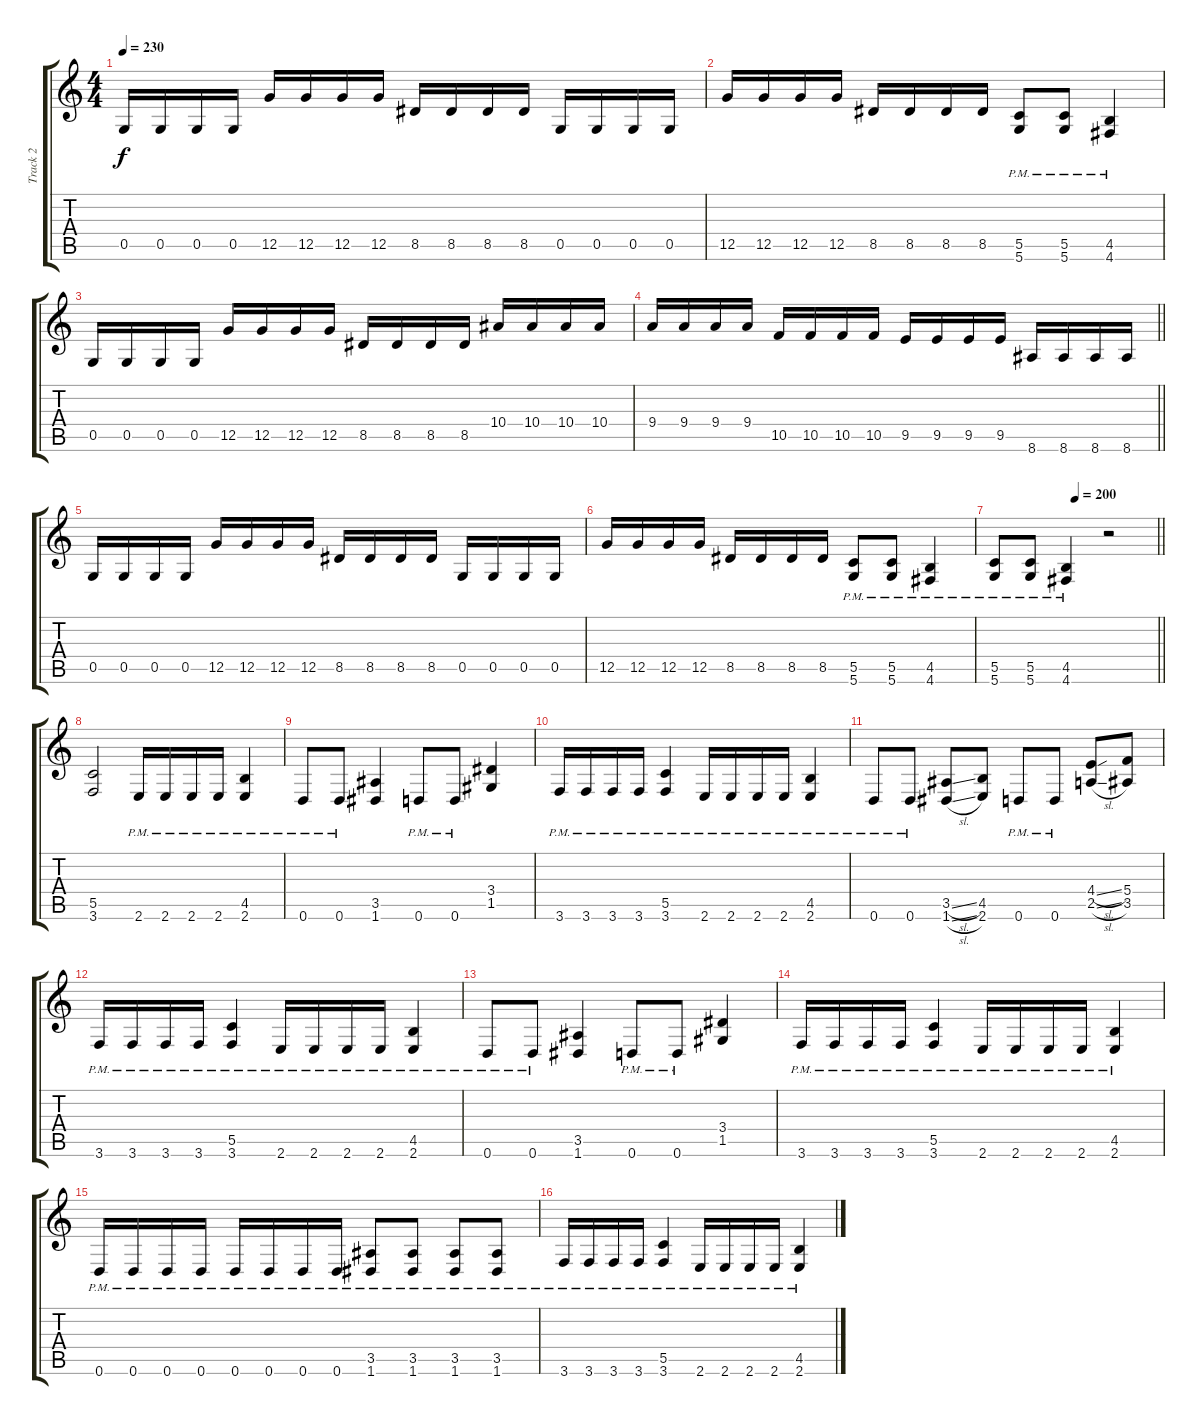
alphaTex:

\track ("Track 2" "Track 2") {instrument distortionguitar}
\staff {score tabs}
\tuning (D4 A3 F3 C3 G2 D2) {hide}
\ts (4 4)
\tempo 230
\clef g2
\ks c
0.5.16{dy f} 0.5.16 0.5.16 0.5.16 12.5.16 12.5.16 12.5.16 12.5.16 8.5.16 8.5.16 8.5.16 8.5.16 0.5.16 0.5.16 0.5.16 0.5.16 |
12.5.16 12.5.16 12.5.16 12.5.16 8.5.16 8.5.16 8.5.16 8.5.16 (5.5{pm} 5.6{pm}).8 (5.5{pm} 5.6{pm}).8 (4.5{pm} 4.6{pm}).4 |
0.5.16 0.5.16 0.5.16 0.5.16 12.5.16 12.5.16 12.5.16 12.5.16 8.5.16 8.5.16 8.5.16 8.5.16 10.4.16 10.4.16 10.4.16 10.4.16 |
\barLineRight lightlight
9.4.16 9.4.16 9.4.16 9.4.16 10.5.16 10.5.16 10.5.16 10.5.16 9.5.16 9.5.16 9.5.16 9.5.16 8.6.16 8.6.16 8.6.16 8.6.16 |
0.5.16 0.5.16 0.5.16 0.5.16 12.5.16 12.5.16 12.5.16 12.5.16 8.5.16 8.5.16 8.5.16 8.5.16 0.5.16 0.5.16 0.5.16 0.5.16 |
12.5.16 12.5.16 12.5.16 12.5.16 8.5.16 8.5.16 8.5.16 8.5.16 (5.5{pm} 5.6{pm}).8 (5.5{pm} 5.6{pm}).8 (4.5{pm} 4.6{pm}).4 |
\tempo (200 0.5)
\barLineRight lightlight
(5.5{pm} 5.6{pm}).8 (5.5{pm} 5.6{pm}).8 (4.5{pm} 4.6{pm}).4 r.2 |
\section ("" "")
(5.5 3.6).2 2.6{pm}.16 2.6{pm}.16 2.6{pm}.16 2.6{pm}.16 (4.5{pm} 2.6{pm}).4 |
0.6{pm}.8 0.6{pm}.8 (3.5 1.6).4 0.6{pm}.8 0.6{pm}.8 (3.4 1.5).4 |
3.6{pm}.16 3.6{pm}.16 3.6{pm}.16 3.6{pm}.16 (5.5{pm} 3.6{pm}).4 2.6{pm}.16 2.6{pm}.16 2.6{pm}.16 2.6{pm}.16 (4.5{pm} 2.6{pm}).4 |
0.6{pm}.8 0.6{pm}.8 (3.5{sl} 1.6{sl}).8 (4.5 2.6).8 0.6{pm}.8 0.6{pm}.8 (4.4{sl} 2.5{sl}).8 (5.4 3.5).8 |
3.6{pm}.16 3.6{pm}.16 3.6{pm}.16 3.6{pm}.16 (5.5{pm} 3.6{pm}).4 2.6{pm}.16 2.6{pm}.16 2.6{pm}.16 2.6{pm}.16 (4.5{pm} 2.6{pm}).4 |
0.6{pm}.8 0.6{pm}.8 (3.5 1.6).4 0.6{pm}.8 0.6{pm}.8 (3.4 1.5).4 |
3.6{pm}.16 3.6{pm}.16 3.6{pm}.16 3.6{pm}.16 (5.5{pm} 3.6{pm}).4 2.6{pm}.16 2.6{pm}.16 2.6{pm}.16 2.6{pm}.16 (4.5{pm} 2.6{pm}).4 |
0.6{pm}.16 0.6{pm}.16 0.6{pm}.16 0.6{pm}.16 0.6{pm}.16 0.6{pm}.16 0.6{pm}.16 0.6{pm}.16 (3.5{pm} 1.6{pm}).8 (3.5{pm} 1.6{pm}).8 (3.5{pm} 1.6{pm}).8 (3.5{pm} 1.6{pm}).8 |
3.6{pm}.16 3.6{pm}.16 3.6{pm}.16 3.6{pm}.16 (5.5{pm} 3.6{pm}).4 2.6{pm}.16 2.6{pm}.16 2.6{pm}.16 2.6{pm}.16 (4.5{pm} 2.6{pm}).4
